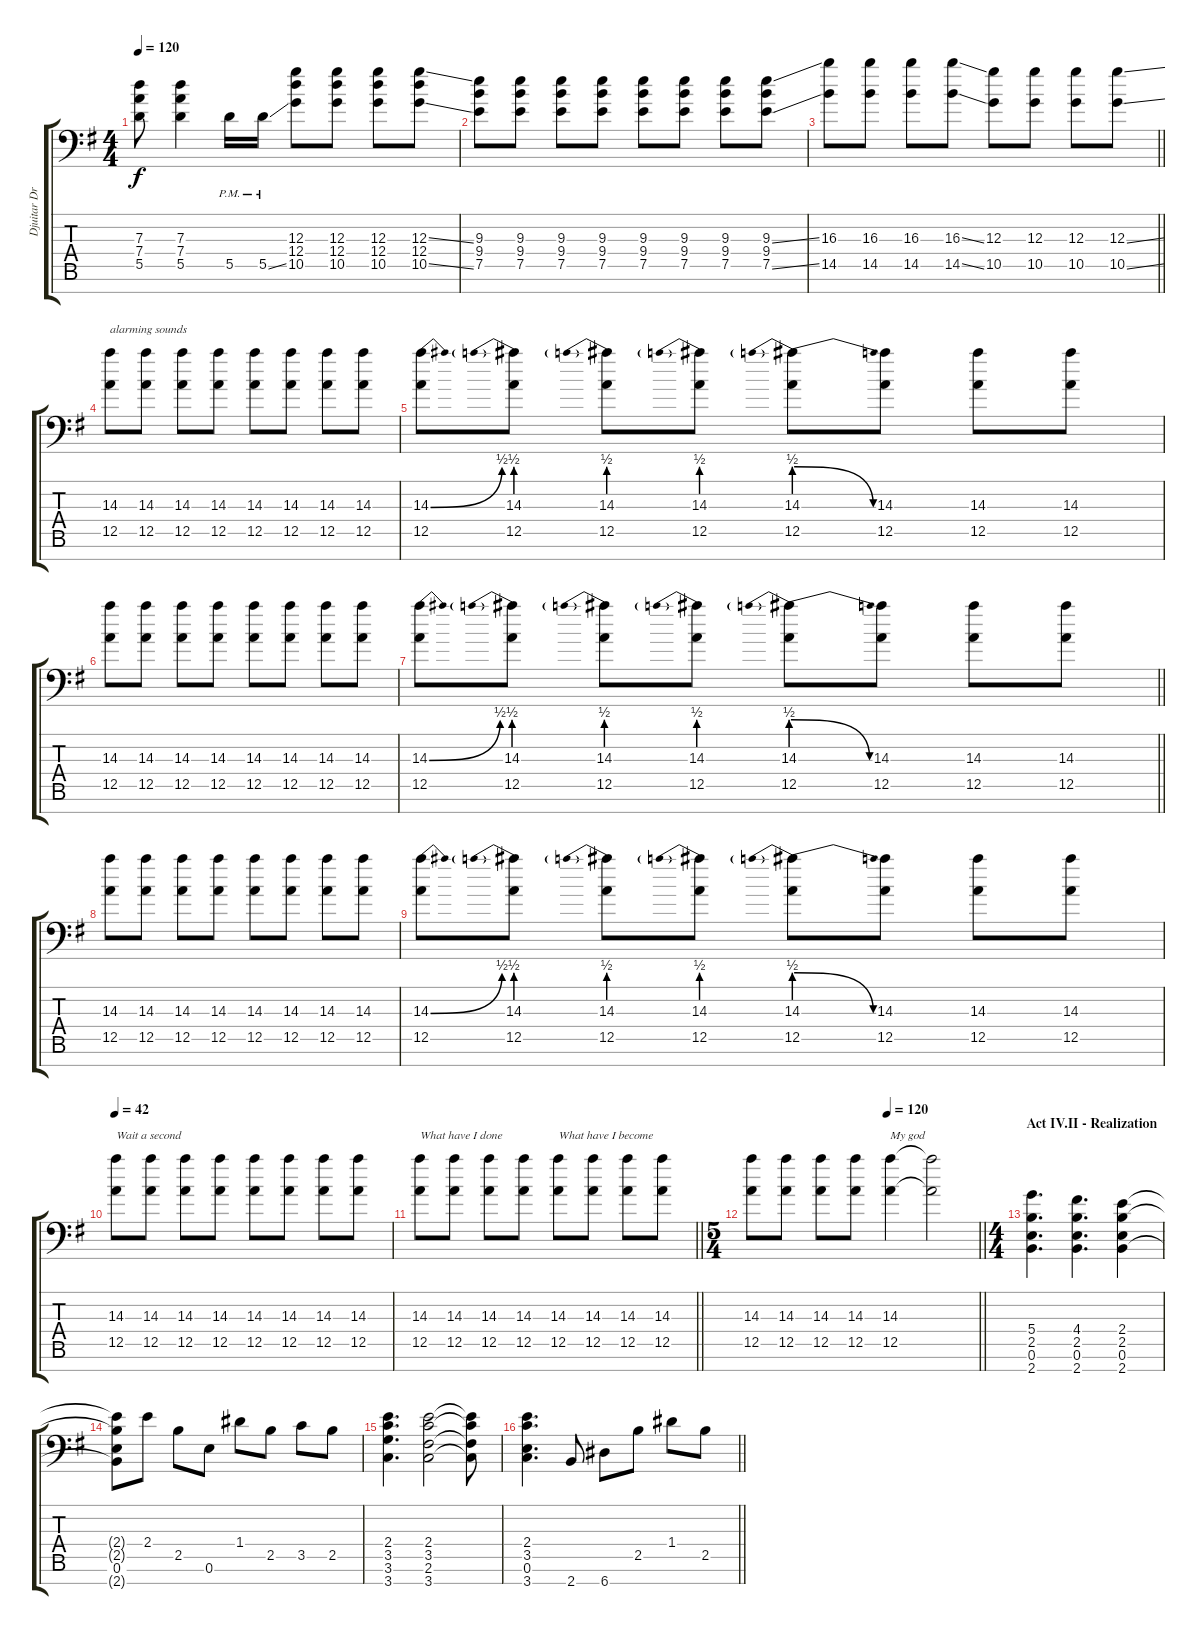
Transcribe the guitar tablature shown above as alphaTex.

\track ("Djuitar Dropped A" "Djuitar Dr") {instrument distortionguitar}
\staff {score tabs}
\tuning (E4 B3 G3 D3 A2 E2 A1) {hide}
\ts (4 4)
\tempo 120
\clef f4
\ks eminor
(7.3 7.4 5.5).8{dy f} (7.3 7.4 5.5).4 5.5{pm}.16 5.5{ss pm}.16 (12.3 12.4 10.5).8 (12.3 12.4 10.5).8 (12.3 12.4 10.5).8 (12.3{ss} 12.4 10.5{ss}).8 |
(9.3 9.4 7.5).8 (9.3 9.4 7.5).8 (9.3 9.4 7.5).8 (9.3 9.4 7.5).8 (9.3 9.4 7.5).8 (9.3 9.4 7.5).8 (9.3 9.4 7.5).8 (9.3{ss} 9.4 7.5{ss}).8 |
\barLineRight lightlight
(16.3 14.5).8 (16.3 14.5).8 (16.3 14.5).8 (16.3{ss} 14.5{ss}).8 (12.3 10.5).8 (12.3 10.5).8 (12.3 10.5).8 (12.3{ss} 10.5{ss}).8 |
\section ("" "")
(14.3 12.5).8{txt "alarming sounds"} (14.3 12.5).8 (14.3 12.5).8 (14.3 12.5).8 (14.3 12.5).8 (14.3 12.5).8 (14.3 12.5).8 (14.3 12.5).8 |
(14.3{be (bend 0 0 60 2)} 12.5).8 (14.3{be (prebend 0 2 60 2)} 12.5).8 (14.3{be (prebend 0 2 60 2)} 12.5).8 (14.3{be (prebend 0 2 60 2)} 12.5).8 (14.3{be (prebendrelease 0 2 60 0)} 12.5).8 (14.3 12.5).8 (14.3 12.5).8 (14.3 12.5).8 |
(14.3 12.5).8 (14.3 12.5).8 (14.3 12.5).8 (14.3 12.5).8 (14.3 12.5).8 (14.3 12.5).8 (14.3 12.5).8 (14.3 12.5).8 |
\barLineRight lightlight
(14.3{be (bend 0 0 60 2)} 12.5).8 (14.3{be (prebend 0 2 60 2)} 12.5).8 (14.3{be (prebend 0 2 60 2)} 12.5).8 (14.3{be (prebend 0 2 60 2)} 12.5).8 (14.3{be (prebendrelease 0 2 60 0)} 12.5).8 (14.3 12.5).8 (14.3 12.5).8 (14.3 12.5).8 |
(14.3 12.5).8 (14.3 12.5).8 (14.3 12.5).8 (14.3 12.5).8 (14.3 12.5).8 (14.3 12.5).8 (14.3 12.5).8 (14.3 12.5).8 |
(14.3{be (bend 0 0 60 2)} 12.5).8 (14.3{be (prebend 0 2 60 2)} 12.5).8 (14.3{be (prebend 0 2 60 2)} 12.5).8 (14.3{be (prebend 0 2 60 2)} 12.5).8 (14.3{be (prebendrelease 0 2 60 0)} 12.5).8 (14.3 12.5).8 (14.3 12.5).8 (14.3 12.5).8 |
\tempo 42
(14.3 12.5).8{txt "Wait a second"} (14.3 12.5).8 (14.3 12.5).8 (14.3 12.5).8 (14.3 12.5).8 (14.3 12.5).8 (14.3 12.5).8 (14.3 12.5).8 |
\barLineRight lightlight
(14.3 12.5).8{txt "What have I done"} (14.3 12.5).8 (14.3 12.5).8 (14.3 12.5).8 (14.3 12.5).8{txt "What have I become"} (14.3 12.5).8 (14.3 12.5).8 (14.3 12.5).8 |
\ts (5 4)
\tempo (120 0.6)
\barLineRight lightlight
(14.3 12.5).8 (14.3 12.5).8 (14.3 12.5).8 (14.3 12.5).8 (14.3 12.5).4{txt "My god"} (14.3{t} 12.5{t}).2 |
\ts (4 4)
\section ("" "Act IV.II - Realization")
(5.4 2.5 0.6 2.7).4{d balance 16} (4.4 2.5 0.6 2.7).4{d} (2.4 2.5 0.6 2.7).4 |
(2.4{t} 2.5{t} 0.6 2.7{t}).8 2.4.8 2.5.8 0.6.8 1.4.8 2.5.8 3.5.8 2.5.8 |
(2.4 3.5 3.6 3.7).4{d} (2.4 3.5 2.6 3.7).2 (2.4{t} 3.5{t} 2.6{t} 3.7{t}).8 |
\barLineRight lightlight
(2.4 3.5 0.6 3.7).4{d} 2.7.8 6.7.8 2.5.8 1.4.8 2.5.8
